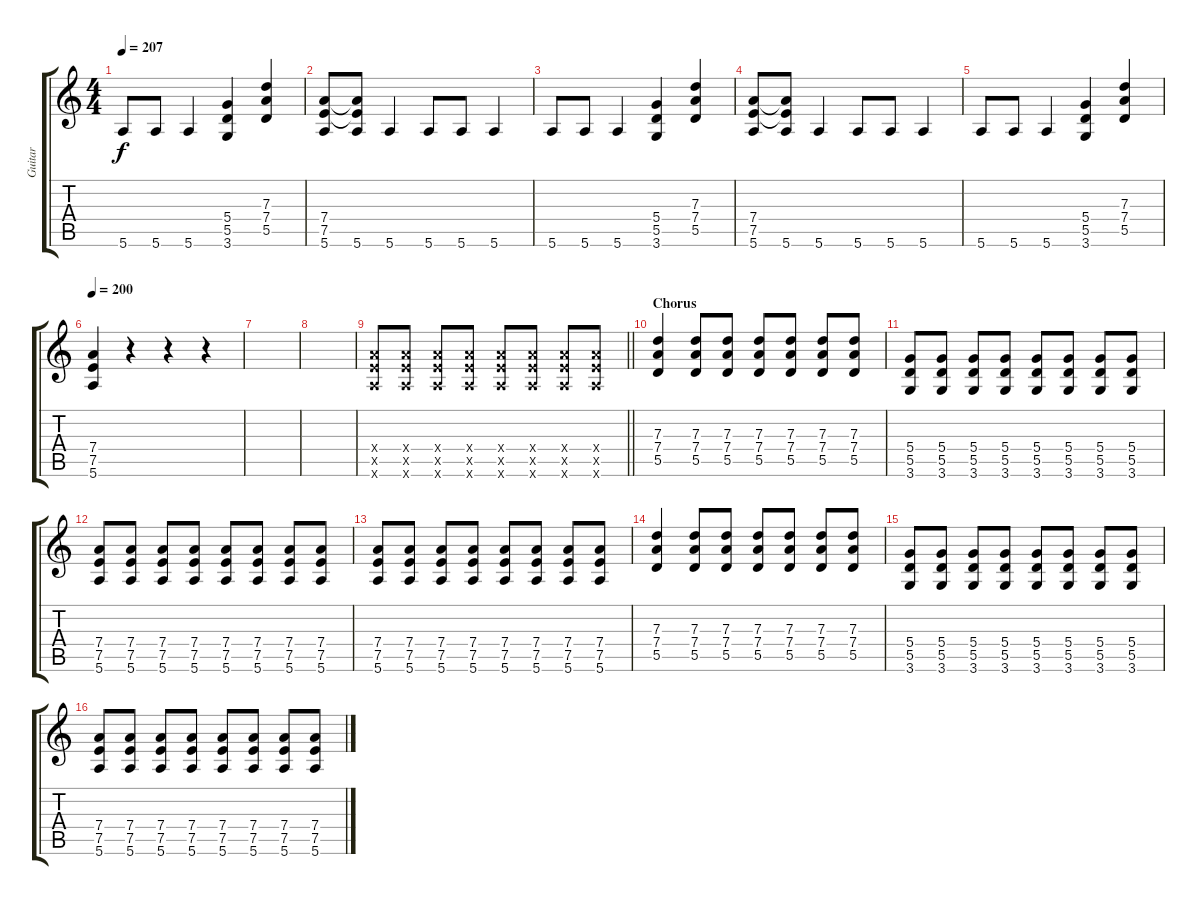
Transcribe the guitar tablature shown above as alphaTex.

\track ("Guitar" "Guitar") {instrument distortionguitar}
\staff {score tabs}
\tuning (E4 B3 G3 D3 A2 E2) {hide}
\ts (4 4)
\tempo 207
\clef g2
\ks c
5.6.8{dy f} 5.6.8 5.6.4 (5.4 5.5 3.6).4 (7.3 7.4 5.5).4 |
(7.4 7.5 5.6).8 (7.4{t} 7.5{t} 5.6).8 5.6.4 5.6.8 5.6.8 5.6.4 |
5.6.8 5.6.8 5.6.4 (5.4 5.5 3.6).4 (7.3 7.4 5.5).4 |
(7.4 7.5 5.6).8 (7.4{t} 7.5{t} 5.6).8 5.6.4 5.6.8 5.6.8 5.6.4 |
5.6.8 5.6.8 5.6.4 (5.4 5.5 3.6).4 (7.3 7.4 5.5).4 |
\tempo 200
(7.4 7.5 5.6).4 r.4 r.4 r.4 |
|
|
\barLineRight lightlight
(7.4{x} 7.5{x} 5.6{x}).8 (7.4{x} 7.5{x} 5.6{x}).8 (7.4{x} 7.5{x} 5.6{x}).8 (7.4{x} 7.5{x} 5.6{x}).8 (7.4{x} 7.5{x} 5.6{x}).8 (7.4{x} 7.5{x} 5.6{x}).8 (7.4{x} 7.5{x} 5.6{x}).8 (7.4{x} 7.5{x} 5.6{x}).8 |
\section ("" "Chorus")
(7.3 7.4 5.5).4 (7.3 7.4 5.5).8 (7.3 7.4 5.5).8 (7.3 7.4 5.5).8 (7.3 7.4 5.5).8 (7.3 7.4 5.5).8 (7.3 7.4 5.5).8 |
(5.4 5.5 3.6).8 (5.4 5.5 3.6).8 (5.4 5.5 3.6).8 (5.4 5.5 3.6).8 (5.4 5.5 3.6).8 (5.4 5.5 3.6).8 (5.4 5.5 3.6).8 (5.4 5.5 3.6).8 |
(7.4 7.5 5.6).8 (7.4 7.5 5.6).8 (7.4 7.5 5.6).8 (7.4 7.5 5.6).8 (7.4 7.5 5.6).8 (7.4 7.5 5.6).8 (7.4 7.5 5.6).8 (7.4 7.5 5.6).8 |
(7.4 7.5 5.6).8 (7.4 7.5 5.6).8 (7.4 7.5 5.6).8 (7.4 7.5 5.6).8 (7.4 7.5 5.6).8 (7.4 7.5 5.6).8 (7.4 7.5 5.6).8 (7.4 7.5 5.6).8 |
(7.3 7.4 5.5).4 (7.3 7.4 5.5).8 (7.3 7.4 5.5).8 (7.3 7.4 5.5).8 (7.3 7.4 5.5).8 (7.3 7.4 5.5).8 (7.3 7.4 5.5).8 |
(5.4 5.5 3.6).8 (5.4 5.5 3.6).8 (5.4 5.5 3.6).8 (5.4 5.5 3.6).8 (5.4 5.5 3.6).8 (5.4 5.5 3.6).8 (5.4 5.5 3.6).8 (5.4 5.5 3.6).8 |
(7.4 7.5 5.6).8 (7.4 7.5 5.6).8 (7.4 7.5 5.6).8 (7.4 7.5 5.6).8 (7.4 7.5 5.6).8 (7.4 7.5 5.6).8 (7.4 7.5 5.6).8 (7.4 7.5 5.6).8
